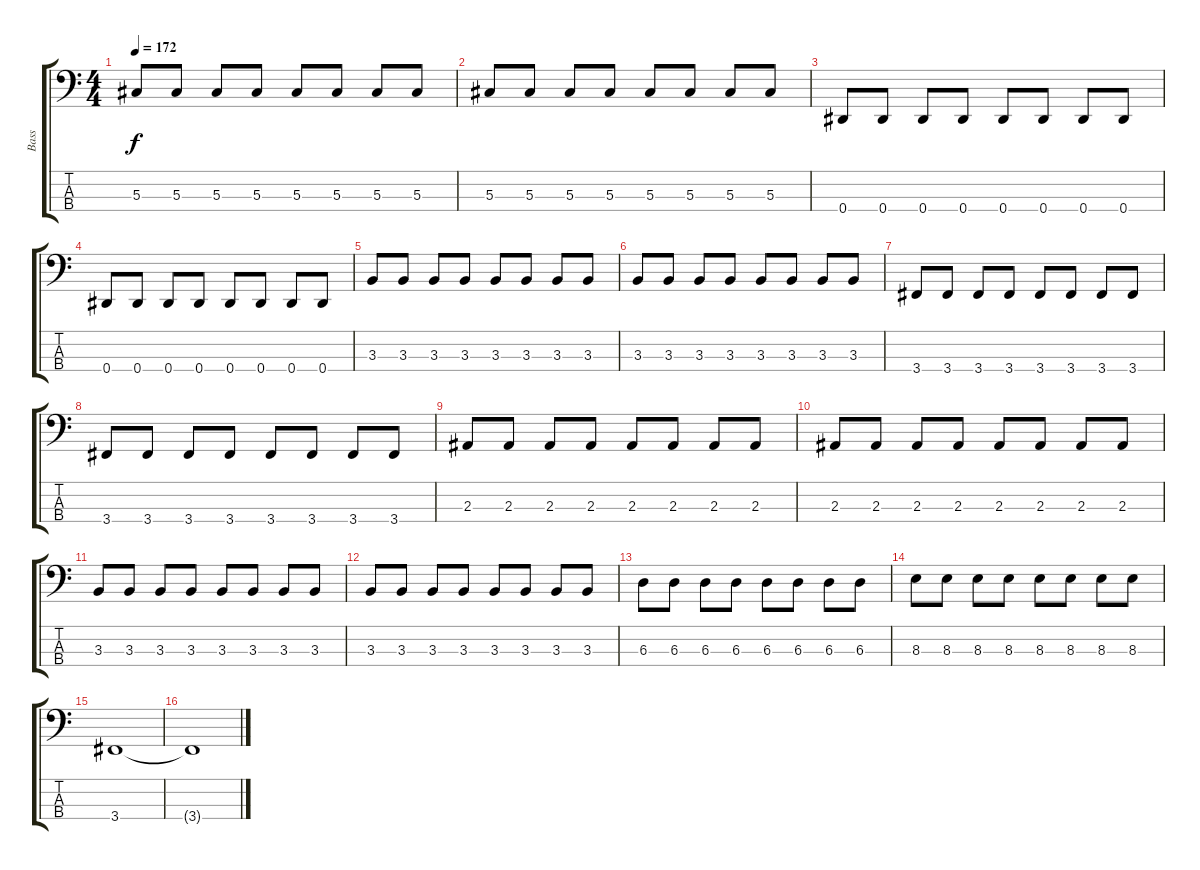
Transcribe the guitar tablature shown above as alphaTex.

\track ("Bass" "Bass") {instrument electricbassfinger}
\staff {score tabs}
\tuning (Gb2 Db2 Ab1 Eb1) {hide}
\ts (4 4)
\tempo 172
\clef f4
\ks c
5.3.8{dy f} 5.3.8 5.3.8 5.3.8 5.3.8 5.3.8 5.3.8 5.3.8 |
5.3.8 5.3.8 5.3.8 5.3.8 5.3.8 5.3.8 5.3.8 5.3.8 |
0.4.8 0.4.8 0.4.8 0.4.8 0.4.8 0.4.8 0.4.8 0.4.8 |
0.4.8 0.4.8 0.4.8 0.4.8 0.4.8 0.4.8 0.4.8 0.4.8 |
3.3.8 3.3.8 3.3.8 3.3.8 3.3.8 3.3.8 3.3.8 3.3.8 |
3.3.8 3.3.8 3.3.8 3.3.8 3.3.8 3.3.8 3.3.8 3.3.8 |
3.4.8 3.4.8 3.4.8 3.4.8 3.4.8 3.4.8 3.4.8 3.4.8 |
3.4.8 3.4.8 3.4.8 3.4.8 3.4.8 3.4.8 3.4.8 3.4.8 |
2.3.8 2.3.8 2.3.8 2.3.8 2.3.8 2.3.8 2.3.8 2.3.8 |
2.3.8 2.3.8 2.3.8 2.3.8 2.3.8 2.3.8 2.3.8 2.3.8 |
3.3.8 3.3.8 3.3.8 3.3.8 3.3.8 3.3.8 3.3.8 3.3.8 |
3.3.8 3.3.8 3.3.8 3.3.8 3.3.8 3.3.8 3.3.8 3.3.8 |
6.3.8 6.3.8 6.3.8 6.3.8 6.3.8 6.3.8 6.3.8 6.3.8 |
8.3.8 8.3.8 8.3.8 8.3.8 8.3.8 8.3.8 8.3.8 8.3.8 |
3.4.1 |
3.4{t}.1
